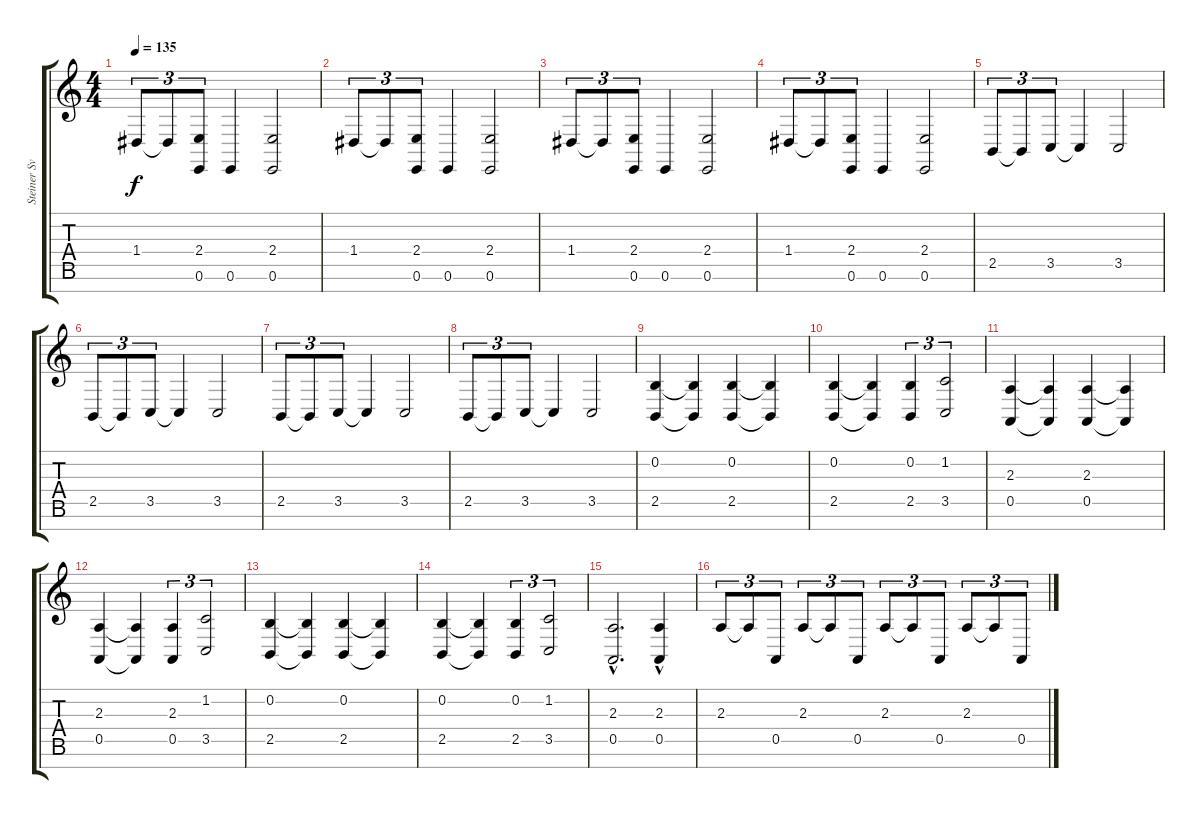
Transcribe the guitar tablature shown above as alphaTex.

\track ("Steiner Sverd Johnsen : Keyboards" "Steiner Sv") {instrument acousticgrandpiano}
\staff {score tabs}
\tuning (E4 B3 G3 D3 A2 E2 B1) {hide}
\ts (4 4)
\tempo 135
\clef g2
\ks c
1.4.8{tu (3 2) dy f} 1.4{t}.8{tu (3 2)} (2.4 0.6).8{tu (3 2)} 0.6.4 (2.4 0.6).2 |
1.4.8{tu (3 2)} 1.4{t}.8{tu (3 2)} (2.4 0.6).8{tu (3 2)} 0.6.4 (2.4 0.6).2 |
1.4.8{tu (3 2)} 1.4{t}.8{tu (3 2)} (2.4 0.6).8{tu (3 2)} 0.6.4 (2.4 0.6).2 |
1.4.8{tu (3 2)} 1.4{t}.8{tu (3 2)} (2.4 0.6).8{tu (3 2)} 0.6.4 (2.4 0.6).2 |
2.5.8{tu (3 2)} 2.5{t}.8{tu (3 2)} 3.5.8{tu (3 2)} 3.5{t}.4 3.5.2 |
2.5.8{tu (3 2)} 2.5{t}.8{tu (3 2)} 3.5.8{tu (3 2)} 3.5{t}.4 3.5.2 |
2.5.8{tu (3 2)} 2.5{t}.8{tu (3 2)} 3.5.8{tu (3 2)} 3.5{t}.4 3.5.2 |
2.5.8{tu (3 2)} 2.5{t}.8{tu (3 2)} 3.5.8{tu (3 2)} 3.5{t}.4 3.5.2 |
(0.2 2.5).4 (0.2{t} 2.5{t}).4 (0.2 2.5).4 (0.2{t} 2.5{t}).4 |
(0.2 2.5).4 (0.2{t} 2.5{t}).4 (0.2 2.5).4{tu (3 2)} (1.2 3.5).2{tu (3 2)} |
(2.3 0.5).4 (2.3{t} 0.5{t}).4 (2.3 0.5).4 (2.3{t} 0.5{t}).4 |
(2.3 0.5).4 (2.3{t} 0.5{t}).4 (2.3 0.5).4{tu (3 2)} (1.2 3.5).2{tu (3 2)} |
(0.2 2.5).4 (0.2{t} 2.5{t}).4 (0.2 2.5).4 (0.2{t} 2.5{t}).4 |
(0.2 2.5).4 (0.2{t} 2.5{t}).4 (0.2 2.5).4{tu (3 2)} (1.2 3.5).2{tu (3 2)} |
(2.3{hac} 0.5{hac}).2{d} (2.3 0.5{hac}).4 |
2.3.8{tu (3 2)} 2.3{t}.8{tu (3 2)} 0.5.8{tu (3 2)} 2.3.8{tu (3 2)} 2.3{t}.8{tu (3 2)} 0.5.8{tu (3 2)} 2.3.8{tu (3 2)} 2.3{t}.8{tu (3 2)} 0.5.8{tu (3 2)} 2.3.8{tu (3 2)} 2.3{t}.8{tu (3 2)} 0.5.8{tu (3 2)}
